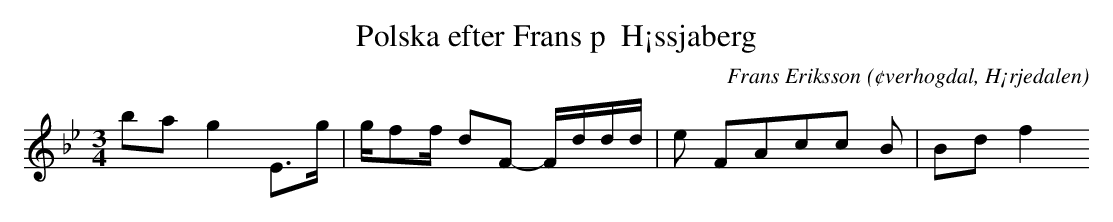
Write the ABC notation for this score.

X:1
T:Polska efter Frans p  H¡ssjaberg
O:¢verhogdal, H¡rjedalen
M:3/4
C:Frans Eriksson
K:Bb
ba g2 E>g |g/ff/- dF- F/d/d/d/|e F4/3A4/3c2/3c2/3 B|Bd f2
